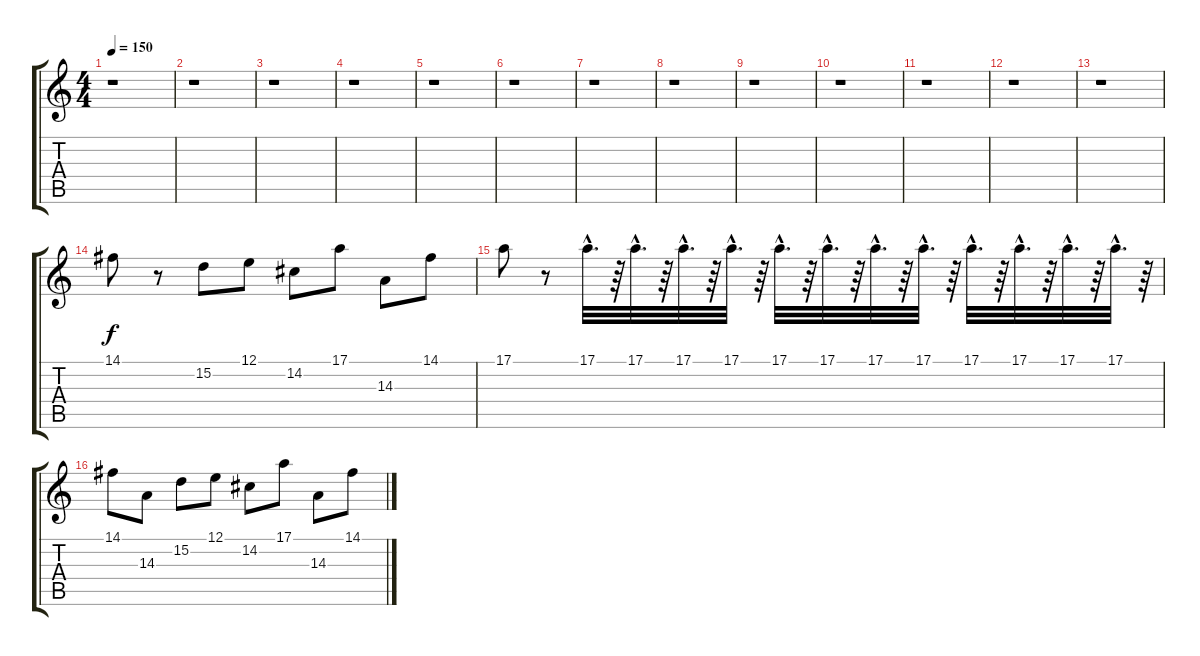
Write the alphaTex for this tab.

\track "" {instrument stringensemble1}
\staff {score tabs}
\tuning (E4 B3 G3 D3 A2 E2) {hide}
\ts (4 4)
\tempo 150
\clef g2
\ks c
r.1{dy f} |
r.1 |
r.1 |
r.1 |
r.1 |
r.1 |
r.1 |
r.1 |
r.1 |
r.1 |
r.1 |
r.1 |
r.1 |
14.1.8 r.8 15.2.8 12.1.8 14.2.8 17.1.8 14.3.8 14.1.8 |
17.1.8 r.8 17.1{hac}.32{d} r.64 17.1{hac}.32{d} r.64 17.1{hac}.32{d} r.64 17.1{hac}.32{d} r.64 17.1{hac}.32{d} r.64 17.1{hac}.32{d} r.64 17.1{hac}.32{d} r.64 17.1{hac}.32{d} r.64 17.1{hac}.32{d} r.64 17.1{hac}.32{d} r.64 17.1{hac}.32{d} r.64 17.1{hac}.32{d} r.64 |
14.1.8 14.3.8 15.2.8 12.1.8 14.2.8 17.1.8 14.3.8 14.1.8
